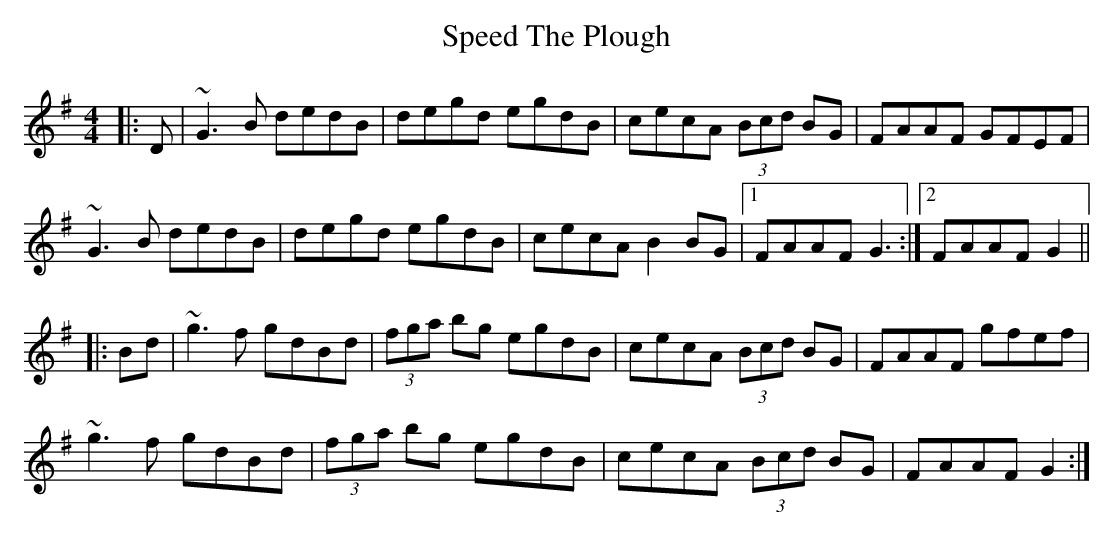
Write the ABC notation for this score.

X:1
T: Speed The Plough
M: 4/4
L: 1/8
K: Gmaj
|:D|~G3B dedB|degd egdB|cecA (3Bcd BG|FAAF GFEF|
~G3B dedB|degd egdB|cecA B2BG|1 FAAF G3:|2 FAAF G2||
|:Bd|~g3f gdBd|(3fga bg egdB|cecA (3Bcd BG|FAAF gfef|
~g3f gdBd|(3fga bg egdB|cecA (3Bcd BG|FAAF G2:|
